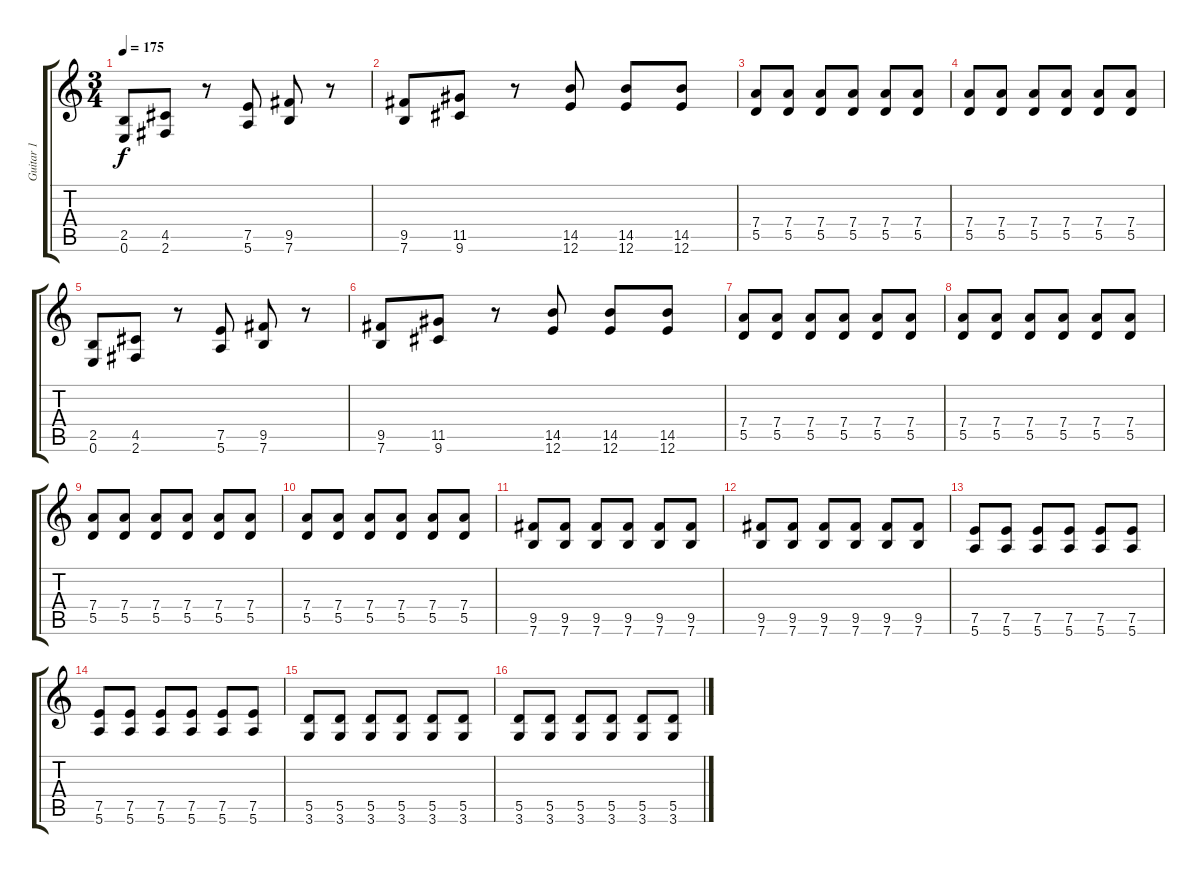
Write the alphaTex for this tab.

\track ("Guitar 1" "Guitar 1") {instrument distortionguitar}
\staff {score tabs}
\tuning (E4 B3 G3 D3 A2 E2) {hide}
\ts (3 4)
\tempo 175
\clef g2
\ks c
(2.5 0.6).8{dy f} (4.5 2.6).8 r.8 (7.5 5.6).8 (9.5 7.6).8 r.8 |
(9.5 7.6).8 (11.5 9.6).8 r.8 (14.5 12.6).8 (14.5 12.6).8 (14.5 12.6).8 |
(7.4 5.5).8 (7.4 5.5).8 (7.4 5.5).8 (7.4 5.5).8 (7.4 5.5).8 (7.4 5.5).8 |
(7.4 5.5).8 (7.4 5.5).8 (7.4 5.5).8 (7.4 5.5).8 (7.4 5.5).8 (7.4 5.5).8 |
(2.5 0.6).8 (4.5 2.6).8 r.8 (7.5 5.6).8 (9.5 7.6).8 r.8 |
(9.5 7.6).8 (11.5 9.6).8 r.8 (14.5 12.6).8 (14.5 12.6).8 (14.5 12.6).8 |
(7.4 5.5).8 (7.4 5.5).8 (7.4 5.5).8 (7.4 5.5).8 (7.4 5.5).8 (7.4 5.5).8 |
(7.4 5.5).8 (7.4 5.5).8 (7.4 5.5).8 (7.4 5.5).8 (7.4 5.5).8 (7.4 5.5).8 |
(7.4 5.5).8 (7.4 5.5).8 (7.4 5.5).8 (7.4 5.5).8 (7.4 5.5).8 (7.4 5.5).8 |
(7.4 5.5).8 (7.4 5.5).8 (7.4 5.5).8 (7.4 5.5).8 (7.4 5.5).8 (7.4 5.5).8 |
(9.5 7.6).8 (9.5 7.6).8 (9.5 7.6).8 (9.5 7.6).8 (9.5 7.6).8 (9.5 7.6).8 |
(9.5 7.6).8 (9.5 7.6).8 (9.5 7.6).8 (9.5 7.6).8 (9.5 7.6).8 (9.5 7.6).8 |
(7.5 5.6).8 (7.5 5.6).8 (7.5 5.6).8 (7.5 5.6).8 (7.5 5.6).8 (7.5 5.6).8 |
(7.5 5.6).8 (7.5 5.6).8 (7.5 5.6).8 (7.5 5.6).8 (7.5 5.6).8 (7.5 5.6).8 |
(5.5 3.6).8 (5.5 3.6).8 (5.5 3.6).8 (5.5 3.6).8 (5.5 3.6).8 (5.5 3.6).8 |
(5.5 3.6).8 (5.5 3.6).8 (5.5 3.6).8 (5.5 3.6).8 (5.5 3.6).8 (5.5 3.6).8
